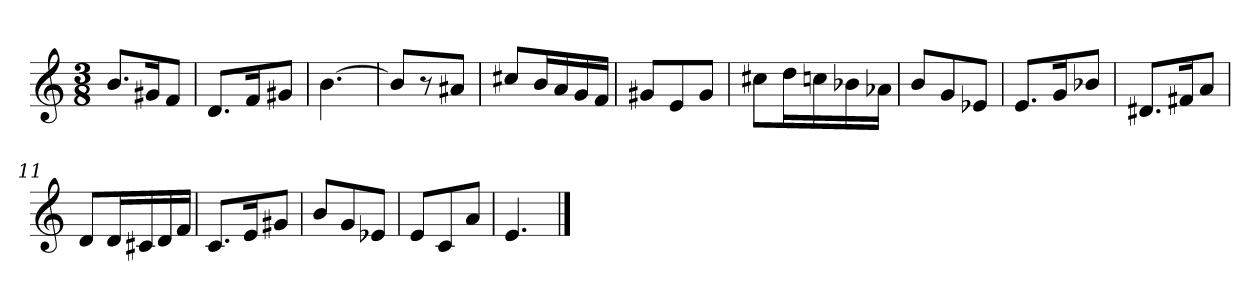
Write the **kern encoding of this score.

**kern
*part1
*staff1
*clefG2
*k[]
*C:
*M3/8
=1
8.b/L
16g#X/K
8f/J
=2
8.d/L
16f/K
8g#X/J
=3
[4.b\
=4
8b/L]
8r
8a#X/J
=5
8cc#X/L
16b/L
16a/
16g/
16f/JJ
=6
8g#X/L
8e/
8g#/J
=7
8cc#X\L
16dd\L
16ccn\
16b-X\
16a-X\JJ
=8
8b/L
8g/
8e-X/J
=9
8.e/L
16g/K
8b-X/J
=10
8.d#X/L
16f#X/K
8a/J
=11
8d/L
16d/L
16c#X/
16d/
16f/JJ
=12
8.c/L
16e/K
8g#X/J
=13
8b/L
8g/
8e-X/J
=14
8e/L
8c/
8a/J
=15
4.e/
==
*-
